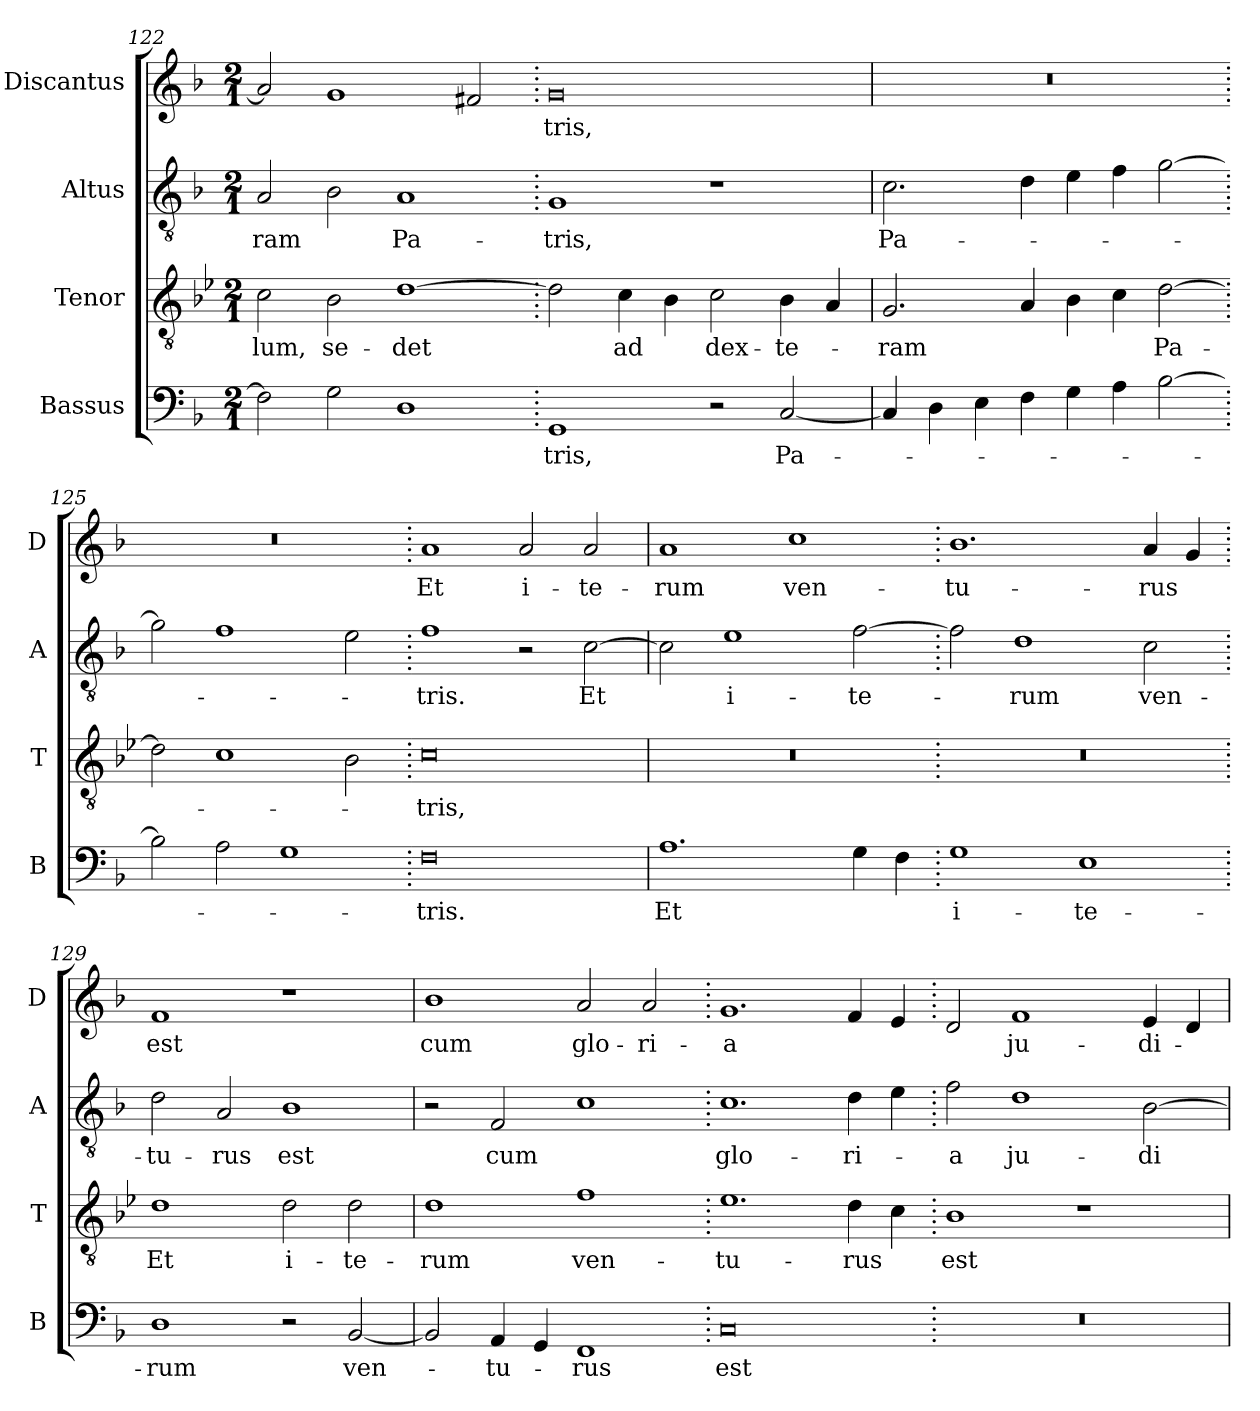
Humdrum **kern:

**kern	**text	**kern	**text	**kern	**text	**kern	**text
*part4	*part4	*part3	*part3	*part2	*part2	*part1	*part1
*staff4	*staff4	*staff3	*staff3	*staff2	*staff2	*staff1	*staff1
*I"Bassus	*	*I"Tenor	*	*I"Altus	*	*I"Discantus	*
*I'B	*	*I'T	*	*I'A	*	*I'D	*
*clefF4	*	*clefGv2	*	*clefGv2	*	*clefG2	*
*k[b-]	*	*k[b-e-]	*	*k[b-]	*	*k[b-]	*
*M2/1	*	*M2/1	*	*M2/1	*	*M2/1	*
=122	=122	=122	=122	=122	=122	=122	=122
2F\]	.	2c\	-lum,	2A/	-ram	2a/]	.
2G\	.	2B-\	se-	2B-\	.	1g	.
1D	.	[1d	-det	1A	Pa-	.	.
.	.	.	.	.	.	2f#X/	.
=123.	=123.	=123.	=123.	=123.	=123.	=123.	=123.
1GG	-tris,	2d\]	.	1G	-tris,	0g	-tris,
.	.	4c\	ad	.	.	.	.
.	.	4B-\	.	.	.	.	.
2r	.	2c\	dex-	1r	.	.	.
[2C/	Pa-	4B-\	-te-	.	.	.	.
.	.	4A/	.	.	.	.	.
=124	=124	=124	=124	=124	=124	=124	=124
4C/]	.	2.G/	-ram	2.c\	Pa-	0r	.
4D\	.	.	.	.	.	.	.
4E\	.	.	.	.	.	.	.
4F\	.	4A/	.	4d\	.	.	.
4G\	.	4B-\	.	4e\	.	.	.
4A\	.	4c\	.	4f\	.	.	.
[2B-\	.	[2d\	Pa-	[2g\	.	.	.
=125.	=125.	=125.	=125.	=125.	=125.	=125.	=125.
2B-\]	.	2d\]	.	2g\]	.	0r	.
2A\	.	1c	.	1f	.	.	.
1G	.	.	.	.	.	.	.
.	.	2B-\	.	2e\	.	.	.
=126.	=126.	=126.	=126.	=126.	=126.	=126.	=126.
0F	-tris.	0c	-tris,	1f	-tris.	1a	Et
.	.	.	.	2r	.	2a/	i-
.	.	.	.	[2c\	Et	2a/	-te-
=127	=127	=127	=127	=127	=127	=127	=127
1.A	Et	0r	.	2c\]	.	1a	-rum
.	.	.	.	1e	i-	.	.
.	.	.	.	.	.	1cc	ven-
4G\	.	.	.	[2f\	-te-	.	.
4F\	.	.	.	.	.	.	.
=128.	=128.	=128.	=128.	=128.	=128.	=128.	=128.
1G	i-	0r	.	2f\]	.	1.b-	-tu-
.	.	.	.	1d	-rum	.	.
1E	-te-	.	.	.	.	.	.
.	.	.	.	2c\	ven-	4a/	-rus
.	.	.	.	.	.	4g/	.
=129.	=129.	=129.	=129.	=129.	=129.	=129.	=129.
1D	-rum	1d	Et	2d\	-tu-	1f	est
.	.	.	.	2A/	-rus	.	.
2r	.	2d\	i-	1B-	est	1r	.
[2BB-/	ven-	2d\	-te-	.	.	.	.
=130	=130	=130	=130	=130	=130	=130	=130
2BB-/]	.	1d	-rum	2r	.	1b-	cum
4AA/	-tu-	.	.	2F/	cum	.	.
4GG/	.	.	.	.	.	.	.
1FF	-rus	1f	ven-	1c	.	2a/	glo-
.	.	.	.	.	.	2a/	-ri-
=131.	=131.	=131.	=131.	=131.	=131.	=131.	=131.
0C	est	1.e-	-tu-	1.c	glo-	1.g	-a
.	.	4d\	-rus	4d\	-ri-	4f/	.
.	.	4c\	.	4e\	.	4e/	.
=132.	=132.	=132.	=132.	=132.	=132.	=132.	=132.
0r	.	1B-	est	2f\	-a	2d/	.
.	.	.	.	1d	ju-	1f	ju-
.	.	1r	.	.	.	.	.
.	.	.	.	[2B-\	-di-	4e/	-di-
.	.	.	.	.	.	4d/	.
=	=	=	=	=	=	=	=
*-	*-	*-	*-	*-	*-	*-	*-
